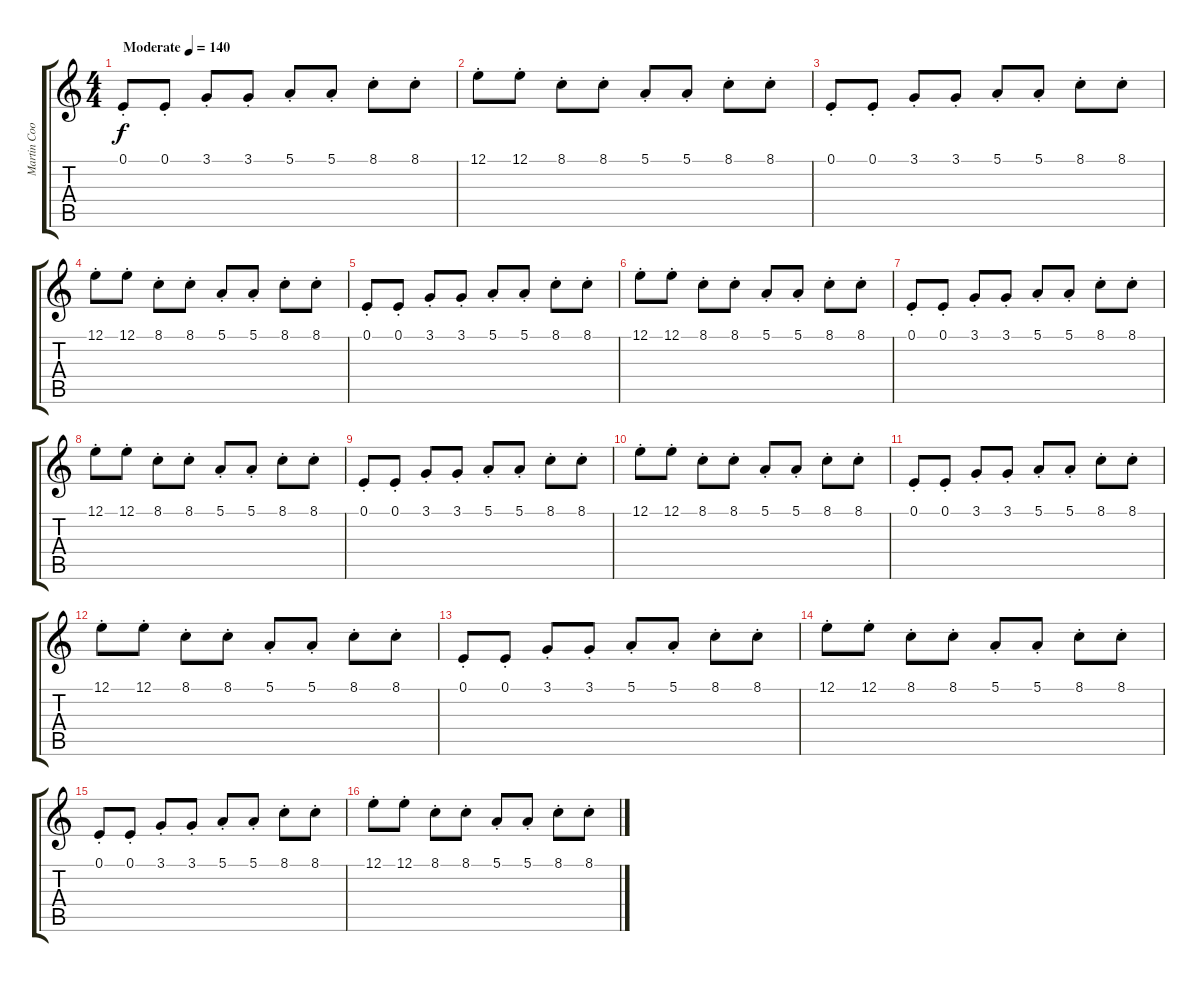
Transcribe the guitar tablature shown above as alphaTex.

\track ("Martin Cooper - Keyboard - rhythm FX" "Martin Coo") {instrument vibraphone}
\staff {score tabs}
\tuning (E4 B3 G3 D3 A2 E2) {hide}
\ts (4 4)
\tempo (140 "Moderate")
\clef g2
\ks c
0.1{st}.8{dy f instrument vibraphone} 0.1{st}.8 3.1{st}.8 3.1{st}.8 5.1{st}.8 5.1{st}.8 8.1{st}.8 8.1{st}.8 |
12.1{st}.8 12.1{st}.8 8.1{st}.8 8.1{st}.8 5.1{st}.8 5.1{st}.8 8.1{st}.8 8.1{st}.8 |
0.1{st}.8 0.1{st}.8 3.1{st}.8 3.1{st}.8 5.1{st}.8 5.1{st}.8 8.1{st}.8 8.1{st}.8 |
12.1{st}.8 12.1{st}.8 8.1{st}.8 8.1{st}.8 5.1{st}.8 5.1{st}.8 8.1{st}.8 8.1{st}.8 |
0.1{st}.8 0.1{st}.8 3.1{st}.8 3.1{st}.8 5.1{st}.8 5.1{st}.8 8.1{st}.8 8.1{st}.8 |
12.1{st}.8 12.1{st}.8 8.1{st}.8 8.1{st}.8 5.1{st}.8 5.1{st}.8 8.1{st}.8 8.1{st}.8 |
0.1{st}.8 0.1{st}.8 3.1{st}.8 3.1{st}.8 5.1{st}.8 5.1{st}.8 8.1{st}.8 8.1{st}.8 |
12.1{st}.8 12.1{st}.8 8.1{st}.8 8.1{st}.8 5.1{st}.8 5.1{st}.8 8.1{st}.8 8.1{st}.8 |
0.1{st}.8 0.1{st}.8 3.1{st}.8 3.1{st}.8 5.1{st}.8 5.1{st}.8 8.1{st}.8 8.1{st}.8 |
12.1{st}.8 12.1{st}.8 8.1{st}.8 8.1{st}.8 5.1{st}.8 5.1{st}.8 8.1{st}.8 8.1{st}.8 |
0.1{st}.8 0.1{st}.8 3.1{st}.8 3.1{st}.8 5.1{st}.8 5.1{st}.8 8.1{st}.8 8.1{st}.8 |
12.1{st}.8 12.1{st}.8 8.1{st}.8 8.1{st}.8 5.1{st}.8 5.1{st}.8 8.1{st}.8 8.1{st}.8 |
0.1{st}.8 0.1{st}.8 3.1{st}.8 3.1{st}.8 5.1{st}.8 5.1{st}.8 8.1{st}.8 8.1{st}.8 |
12.1{st}.8 12.1{st}.8 8.1{st}.8 8.1{st}.8 5.1{st}.8 5.1{st}.8 8.1{st}.8 8.1{st}.8 |
0.1{st}.8 0.1{st}.8 3.1{st}.8 3.1{st}.8 5.1{st}.8 5.1{st}.8 8.1{st}.8 8.1{st}.8 |
12.1{st}.8 12.1{st}.8 8.1{st}.8 8.1{st}.8 5.1{st}.8 5.1{st}.8 8.1{st}.8 8.1{st}.8
